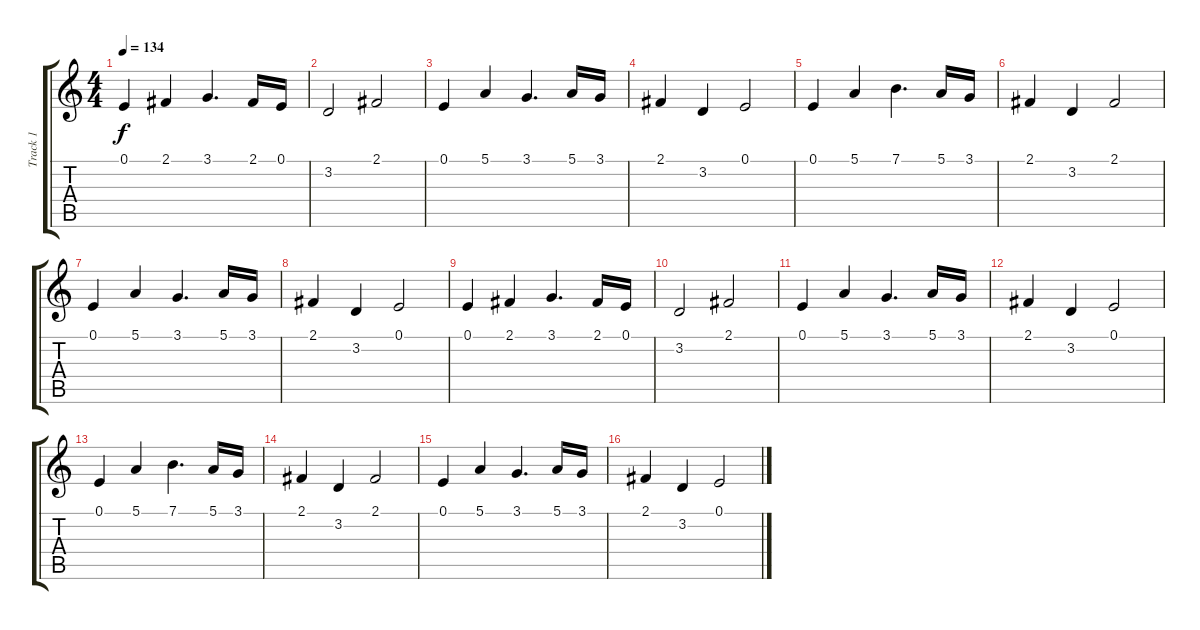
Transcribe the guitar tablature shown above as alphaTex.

\track ("Track 1" "Track 1") {instrument flute}
\staff {score tabs}
\tuning (E4 B3 G3 D3 A2 E2) {hide}
\ts (4 4)
\tempo 134
\clef g2
\ks c
0.1.4{dy f} 2.1.4 3.1.4{d} 2.1.16 0.1.16 |
3.2.2 2.1.2 |
0.1.4 5.1.4 3.1.4{d} 5.1.16 3.1.16 |
2.1.4 3.2.4 0.1.2 |
0.1.4 5.1.4 7.1.4{d} 5.1.16 3.1.16 |
2.1.4 3.2.4 2.1.2 |
0.1.4 5.1.4 3.1.4{d} 5.1.16 3.1.16 |
2.1.4 3.2.4 0.1.2 |
0.1.4 2.1.4 3.1.4{d} 2.1.16 0.1.16 |
3.2.2 2.1.2 |
0.1.4 5.1.4 3.1.4{d} 5.1.16 3.1.16 |
2.1.4 3.2.4 0.1.2 |
0.1.4 5.1.4 7.1.4{d} 5.1.16 3.1.16 |
2.1.4 3.2.4 2.1.2 |
0.1.4 5.1.4 3.1.4{d} 5.1.16 3.1.16 |
2.1.4 3.2.4 0.1.2
